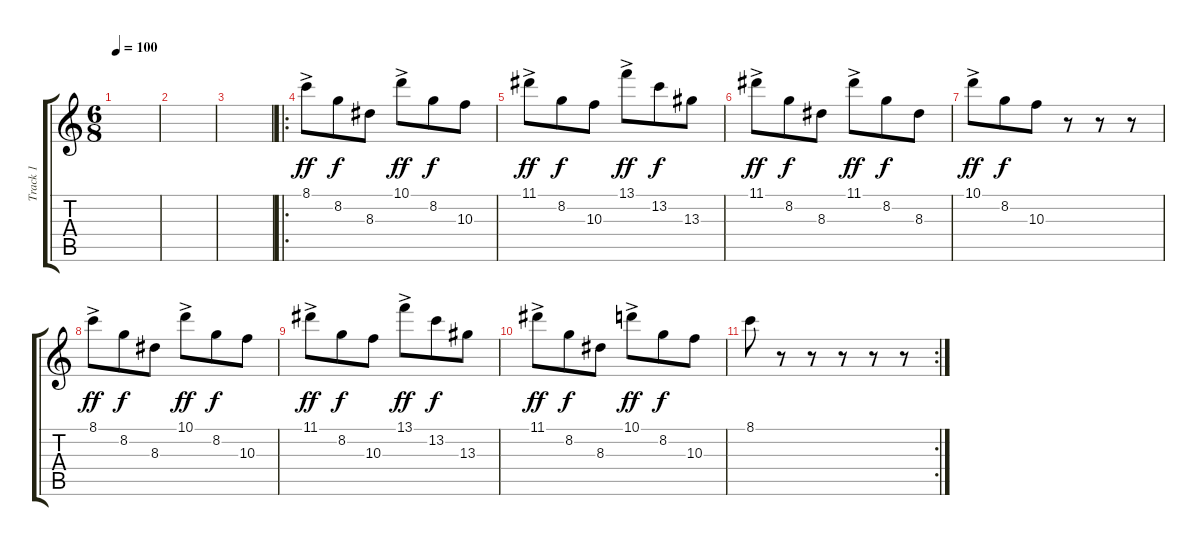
\track ("Track 1" "Track 1") {instrument acousticguitarsteel}
\staff {score tabs}
\tuning (E4 B3 G3 D3 A2 E2) {hide}
\ts (6 8)
\tempo 100
\clef g2
\ks c
|
|
|
\ro
8.1{ac}.8{dy ff} 8.2.8{dy f} 8.3.8 10.1{ac}.8{dy ff} 8.2.8{dy f} 10.3.8 |
11.1{ac}.8{dy ff} 8.2.8{dy f} 10.3.8 13.1{ac}.8{dy ff} 13.2.8{dy f} 13.3.8 |
11.1{ac}.8{dy ff} 8.2.8{dy f} 8.3.8 11.1{ac}.8{dy ff} 8.2.8{dy f} 8.3.8 |
10.1{ac}.8{dy ff} 8.2.8{dy f} 10.3.8 r.8 r.8 r.8 |
8.1{ac}.8{dy ff} 8.2.8{dy f} 8.3.8 10.1{ac}.8{dy ff} 8.2.8{dy f} 10.3.8 |
11.1{ac}.8{dy ff} 8.2.8{dy f} 10.3.8 13.1{ac}.8{dy ff} 13.2.8{dy f} 13.3.8 |
11.1{ac}.8{dy ff} 8.2.8{dy f} 8.3.8 10.1{ac}.8{dy ff} 8.2.8{dy f} 10.3.8 |
\rc 2
8.1.8 r.8 r.8 r.8 r.8 r.8
